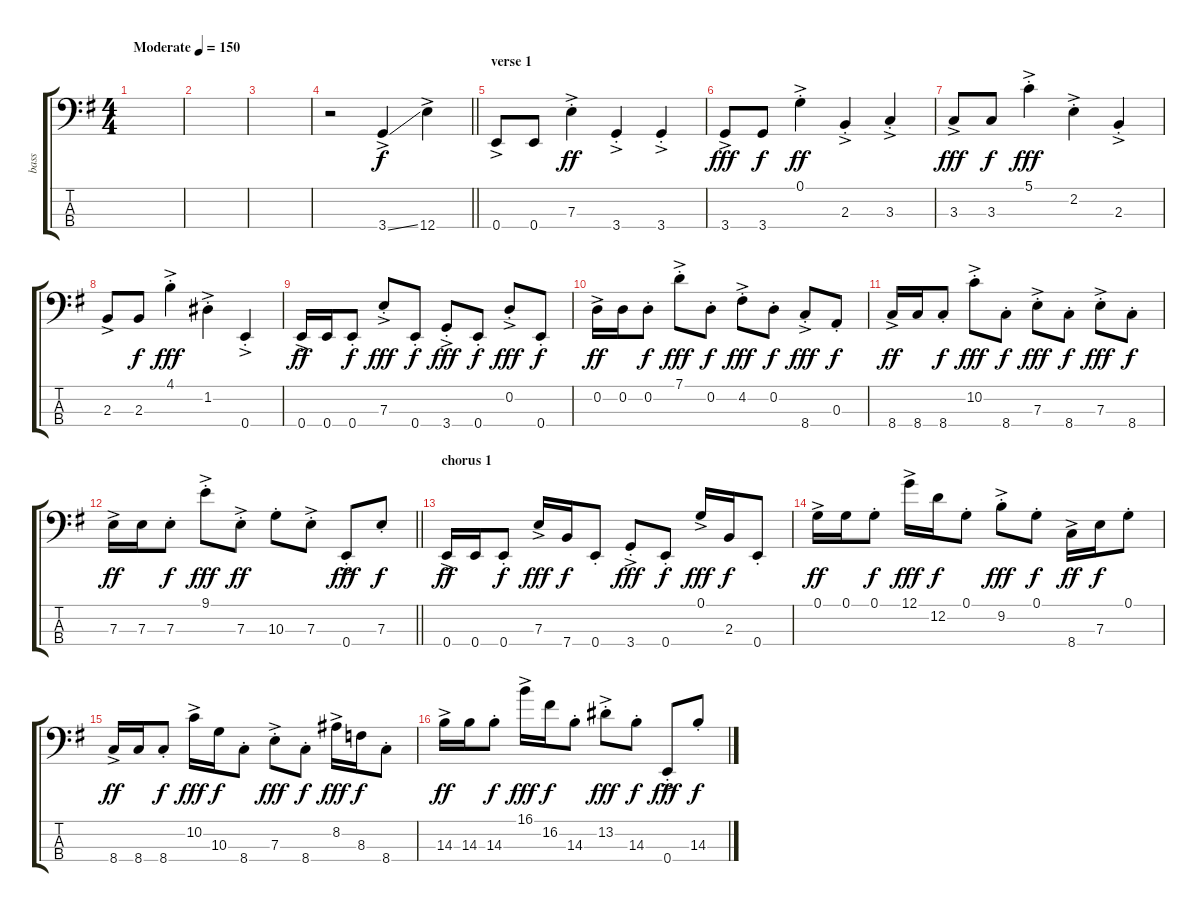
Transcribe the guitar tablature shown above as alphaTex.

\track ("bass" "bass") {instrument electricbassfinger}
\staff {score tabs}
\tuning (G2 D2 A1 E1) {hide}
\ts (4 4)
\tempo (150 "Moderate")
\clef f4
\ks eminor
|
|
|
\barLineRight lightlight
r.2 3.4{ss ac}.4 12.4{ac}.4 |
\section ("" "verse 1")
0.4{ac}.8 0.4.8{dy f} 7.3{ac st}.4{dy ff} 3.4{ac st}.4 3.4{ac st}.4 |
3.4{ac}.8{dy fff} 3.4.8{dy f} 0.1{ac st}.4{dy ff} 2.3{ac st}.4 3.3{ac st}.4 |
3.3{ac}.8{dy fff} 3.3.8{dy f} 5.1{ac st}.4{dy fff} 2.2{ac st}.4 2.3{ac st}.4 |
2.3{ac}.8 2.3.8{dy f} 4.1{ac st}.4{dy fff} 1.2{ac st}.4 0.4{ac st}.4 |
0.4{ac}.16{dy ff} 0.4.16 0.4{st}.8{dy f} 7.3{ac st}.8{dy fff} 0.4{st}.8{dy f} 3.4{ac st}.8{dy fff} 0.4{st}.8{dy f} 0.2{ac st}.8{dy fff} 0.4{st}.8{dy f} |
0.2{ac}.16{dy ff} 0.2.16 0.2{st}.8{dy f} 7.1{ac st}.8{dy fff} 0.2{st}.8{dy f} 4.2{ac st}.8{dy fff} 0.2{st}.8{dy f} 8.4{ac st}.8{dy fff} 0.3{st}.8{dy f} |
8.4{ac}.16{dy ff} 8.4.16 8.4{st}.8{dy f} 10.2{ac st}.8{dy fff} 8.4{st}.8{dy f} 7.3{ac st}.8{dy fff} 8.4{st}.8{dy f} 7.3{ac st}.8{dy fff} 8.4{st}.8{dy f} |
\barLineRight lightlight
7.3{ac}.16{dy ff} 7.3.16 7.3{st}.8{dy f} 9.1{ac st}.8{dy fff} 7.3{ac st}.8{dy ff} 10.3{st}.8 7.3{ac st}.8 0.4{ac st}.8{dy fff} 7.3{st}.8{dy f} |
\section ("" "chorus 1")
0.4{ac}.16{dy ff} 0.4.16 0.4{st}.8{dy f} 7.3{ac}.16{dy fff} 7.4.16{dy f} 0.4{st}.8 3.4{ac st}.8{dy fff} 0.4{st}.8{dy f} 0.1{ac}.16{dy fff} 2.3.16{dy f} 0.4{st}.8 |
0.1{ac}.16{dy ff} 0.1.16 0.1{st}.8{dy f} 12.1{ac}.16{dy fff} 12.2.16{dy f} 0.1{st}.8 9.2{ac st}.8{dy fff} 0.1{st}.8{dy f} 8.4{ac}.16{dy ff} 7.3.16{dy f} 0.1{st}.8 |
8.4{ac}.16{dy ff} 8.4.16 8.4{st}.8{dy f} 10.2{ac}.16{dy fff} 10.3.16{dy f} 8.4{st}.8 7.3{ac st}.8{dy fff} 8.4{st}.8{dy f} 8.2{ac}.16{dy fff} 8.3.16{dy f} 8.4{st}.8 |
14.3{ac}.16{dy ff} 14.3.16 14.3{st}.8{dy f} 16.1{ac}.16{dy fff} 16.2.16{dy f} 14.3{st}.8 13.2{ac st}.8{dy fff} 14.3{st}.8{dy f} 0.4{ac st}.8{dy fff} 14.3{st}.8{dy f}
